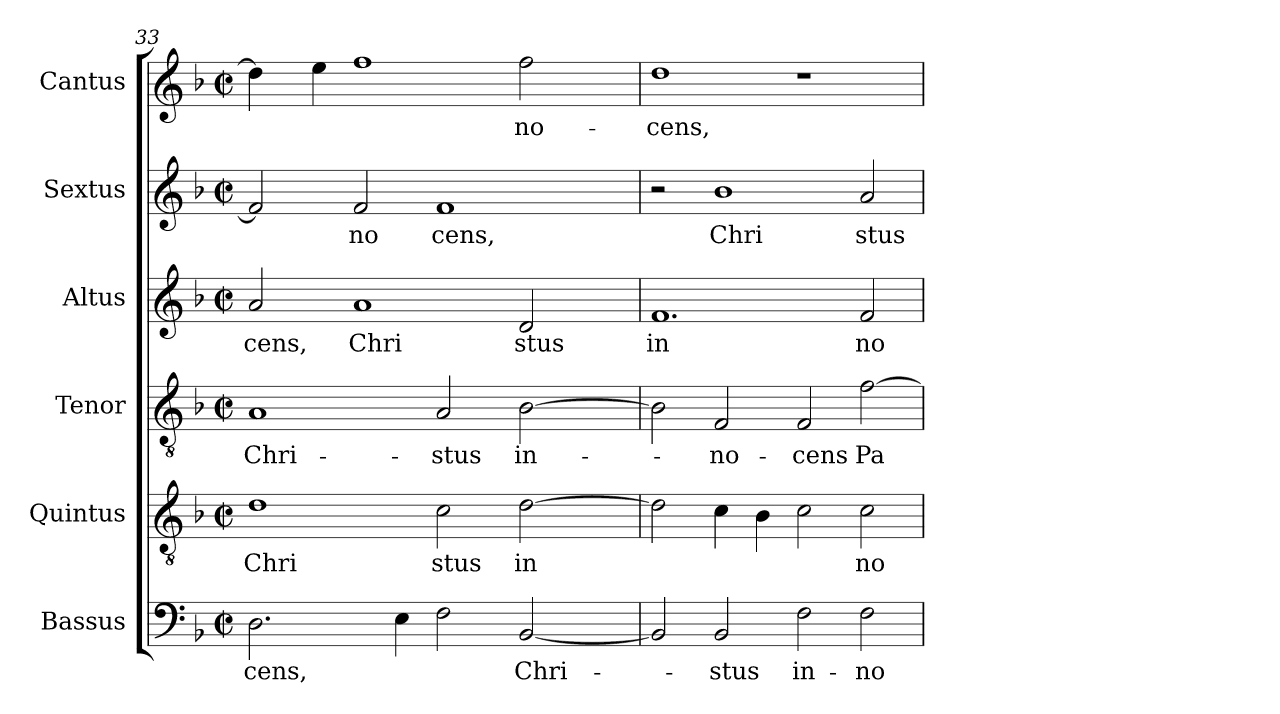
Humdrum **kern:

**kern	**text	**kern	**text	**kern	**text	**kern	**text	**kern	**text	**kern	**text
*part6	*part6	*part5	*part5	*part4	*part4	*part3	*part3	*part2	*part2	*part1	*part1
*staff6	*staff6	*staff5	*staff5	*staff4	*staff4	*staff3	*staff3	*staff2	*staff2	*staff1	*staff1
*I"Bassus	*	*I"Quintus	*	*I"Tenor	*	*I"Altus	*	*I"Sextus	*	*I"Cantus	*
!!LO:LB:g=z
*clefF4	*	*clefGv2	*	*clefGv2	*	*clefG2	*	*clefG2	*	*clefG2	*
*k[b-]	*	*k[b-]	*	*k[b-]	*	*k[b-]	*	*k[b-]	*	*k[b-]	*
*F:	*	*F:	*	*F:	*	*F:	*	*F:	*	*F:	*
*M2/2	*	*M2/2	*	*M2/2	*	*M2/2	*	*M2/2	*	*M2/2	*
*met(c|)	*	*met(c|)	*	*met(c|)	*	*met(c|)	*	*met(c|)	*	*met(c|)	*
=33	=33	=33	=33	=33	=33	=33	=33	=33	=33	=33	=33
!	!LO:LY:b	!	!LO:LY:b:cj	!	!LO:LY:b:cj	!	!LO:LY:b:cj	!	!	!	!
*	*	*	*	*	*	*	*	*^	*	*^	*
2.D\	cens,	1d	Chri	1A	Chri-	2a/	cens,	2f/]	16ryy	.	4dd\]	64ryy	.
.	.	.	.	.	.	.	.	.	.	.	.	1ryy	.
.	.	.	.	.	.	.	.	.	64ryy	.	.	.	.
.	.	.	.	.	.	.	.	.	1ryy	.	.	.	.
.	.	.	.	.	.	.	.	.	.	.	4ee\	.	.
!	!	!	!	!	!	!	!LO:LY:b:cj	!	!	!LO:LY:b:cj	!	!	!
.	.	.	.	.	.	1a	Chri	2f/	.	no	1ff	.	.
4E\	.	.	.	.	.	.	.	.	.	.	.	.	.
!	!	!	!LO:LY:b:cj	!	!LO:LY:b:cj	!	!	!	!	!LO:LY:b:cj	!	!	!
2F\	.	2c\	stus	2A/	-stus	.	.	1f	.	cens,	.	.	.
.	.	.	.	.	.	.	.	.	.	.	.	2ryy	.
.	.	.	.	.	.	.	.	.	2ryy	.	.	.	.
!	!LO:LY:b	!	!LO:LY:b:cj	!	!LO:LY:b:cj	!	!LO:LY:b:cj	!	!	!	!	!	!LO:LY:b:cj
[<2BB-/	Chri-	[>2d\	in	[>2B-\	in-	2d/	stus	.	.	.	2ff\	.	no-
.	.	.	.	.	.	.	.	.	.	.	.	4ryy	.
.	.	.	.	.	.	.	.	.	4ryy	.	.	.	.
.	.	.	.	.	.	.	.	.	.	.	.	8...ryy	.
.	.	.	.	.	.	.	.	.	8ryy	.	.	.	.
.	.	.	.	.	.	.	.	.	32.ryy	.	.	.	.
=34	=34	=34	=34	=34	=34	=34	=34	=34	=34	=34	=34	=34	=34
!	!	!	!	!	!	!	!LO:LY:b:cj	!	!	!	!	!	!LO:LY:b:cj
*	*	*	*	*	*	*	*	*v	*v	*	*	*	*
*	*	*	*	*	*	*	*	*	*	*v	*v	*
2BB-/]	.	2d\]	.	2B-\]	.	1.f	in	2r	.	1dd	-cens,
!	!LO:LY:b:cj	!	!	!	!LO:LY:b:cj	!	!	!	!LO:LY:b:cj	!	!
2BB-/	-stus	4c\	.	2F/	-no-	.	.	1b-	Chri	.	.
.	.	4B-\	.	.	.	.	.	.	.	.	.
!	!LO:LY:b:cj	!	!	!	!LO:LY:b:cj	!	!	!	!	!	!
2F\	in-	2c\	.	2F/	-cens	.	.	.	.	1r	.
!	!LO:LY:b:cj	!	!LO:LY:b:cj	!	!LO:LY:b	!	!LO:LY:b:cj	!	!LO:LY:b:cj	!	!
2F\	-no-	2c\	no	[>2f\	Pa-	2f/	no	2a/	stus	.	.
=	=	=	=	=	=	=	=	=	=	=	=
*-	*-	*-	*-	*-	*-	*-	*-	*-	*-	*-	*-
